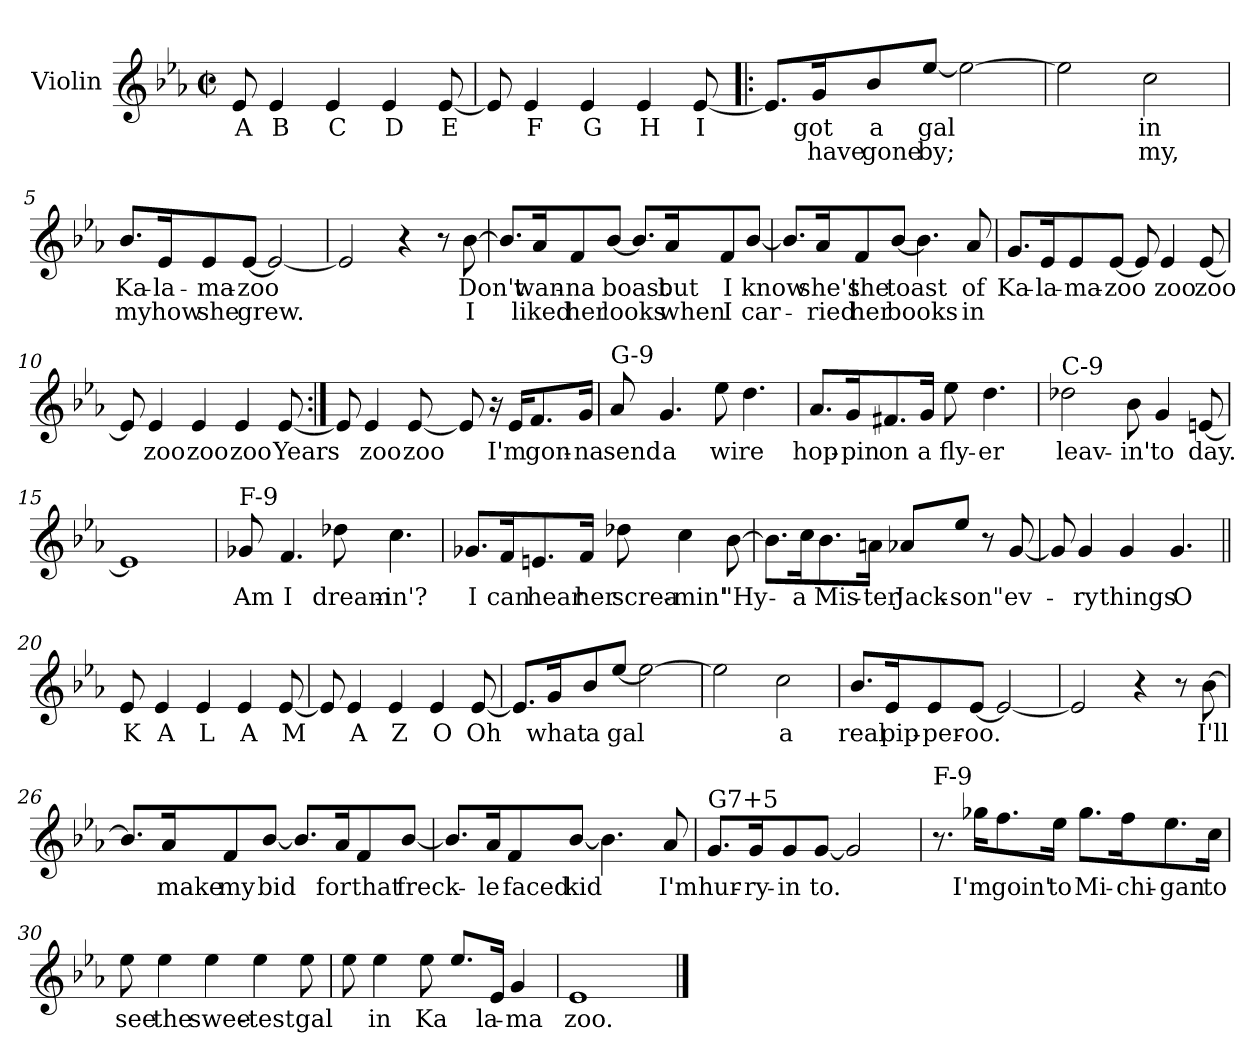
**kern	**text	**text
*part1	*part1	*part1
*staff1	*staff1	*staff1
*I"Violin	*	*
*I'Vln	*	*
*clefG2	*	*
*k[b-e-a-]	*	*
*E-:	*	*
*M2/2	*	*
*met(c|)	*	*
=1	=1	=1
8e-/	A	.
4e-/	B	.
4e-/	C	.
4e-/	D	.
[8e-/	E	.
=2	=2	=2
8e-/]	.	.
4e-/	F	.
4e-/	G	.
4e-/	H	.
[8e-/	I	.
=3!|:	=3!|:	=3!|:
8.e-/L]	.	.
16g/K	got	have
8b-/	a	gone
[8ee-/J	gal	by;
2ee-\_	.	.
=4	=4	=4
2ee-\]	.	.
2cc\	in	my,
=5	=5	=5
8.b-/L	Ka-	my
16e-/K	-la-	how
8e-/	-ma-	she
[8e-/J	-zoo	grew.
2e-/_	.	.
=6	=6	=6
2e-/]	.	.
4r	.	.
8r	.	.
[8b-\	Don't	I
!!LO:LB:g=z
=7	=7	=7
8.b-/L]	.	.
16a-/K	wan-	liked
8f/	-na	her
[8b-/J	boast	looks
8.b-/L]	.	.
16a-/K	but	when
8f/	I	I
[8b-/J	know	car-
=8	=8	=8
8.b-/L]	.	.
16a-/K	she's	ried
8f/	the	her
[8b-/J	toast	books
4.b-\]	.	.
8a-/	of	in
=9	=9	=9
8.g/L	Ka-	.
16e-/K	-la-	.
8e-/	-ma-	.
[8e-/J	-zoo	.
8e-/]	.	.
4e-/	zoo	.
[8e-/	zoo	.
=10	=10	=10
8e-/]	.	.
4e-/	zoo	.
4e-/	zoo	.
4e-/	zoo	.
[8e-/	Years	.
=11:|!	=11:|!	=11:|!
8e-/]	.	.
4e-/	zoo	.
[8e-/	zoo	.
8e-/]	.	.
16r	.	.
16e-/KL	I'm	.
8.f/	gon-	.
16g/Jk	-na	.
!!LO:LB:g=z
=12	=12	=12
!LO:TX:a:t=G-9	!	!
8a-/	send	.
4.g/	a	.
8ee-\	wire	.
4.dd\	.	.
=13	=13	=13
8.a-/L	hop-	.
16g/K	pin	.
8.f#X/	on	.
16g/Jk	a	.
8ee-\	fly-	.
4.dd\	-er	.
=14	=14	=14
!LO:TX:a:t=C-9	!	!
2dd-X\	leav-	.
8b-\	-in'	.
4g/	to	.
[8en/	day.	.
=15	=15	=15
1e]	.	.
=16	=16	=16
!LO:TX:a:t=F-9	!	!
8g-X/	Am	.
4.f/	I	.
8dd-X\	dream-	.
4.cc\	-in'?	.
!!LO:LB:g=z
=17	=17	=17
8.g-X/L	I	.
16f/K	can	.
8.en/	hear	.
16f/Jk	her	.
8dd-X\	screa-	.
4cc\	-min'	.
[8b-\	"Hy-	.
=18	=18	=18
8.b-\L]	.	.
16cc\K	a	.
8.b-\	Mis-	.
16an\Jk	-ter	.
8a-X/L	Jack-	.
8ee-/J	-son"	.
8r	.	.
[8g/	ev-	.
=19	=19	=19
8g/]	.	.
4g/	ry	.
4g/	things	.
4.g/	O	.
=20||	=20||	=20||
8e-/	K	.
4e-/	A	.
4e-/	L	.
4e-/	A	.
[8e-/	M	.
!!LO:LB:g=z
=21	=21	=21
8e-/]	.	.
4e-/	A	.
4e-/	Z	.
4e-/	O	.
[8e-/	Oh	.
=22	=22	=22
8.e-/L]	.	.
16g/K	what	.
8b-/	a	.
[8ee-/J	gal	.
2ee-\_	.	.
=23	=23	=23
2ee-\]	.	.
2cc\	a	.
=24	=24	=24
8.b-/L	real	.
16e-/K	pip-	.
8e-/	-per-	.
[8e-/J	-oo.	.
2e-/_	.	.
=25	=25	=25
2e-/]	.	.
4r	.	.
8r	.	.
[8b-\	I'll	.
=26	=26	=26
8.b-/L]	.	.
16a-/K	make	.
8f/	my	.
[8b-/J	bid	.
8.b-/L]	.	.
16a-/K	for	.
8f/	that	.
[8b-/J	freck-	.
!!LO:LB:g=z
=27	=27	=27
8.b-/L]	.	.
16a-/K	le	.
8f/	faced	.
[8b-/J	kid	.
4.b-\]	.	.
8a-/	I'm	.
=28	=28	=28
!LO:TX:a:t=G7+5	!	!
8.g/L	hur-	.
16g/K	-ry-	.
8g/	-in	.
[8g/J	to.	.
2g/]	.	.
=29	=29	=29
!LO:TX:a:t=F-9	!	!
8.r	.	.
16gg-X\KL	I'm	.
8.ff\	goin'	.
16ee-\Jk	to	.
8.gg-\L	Mi-	.
16ff\K	-chi-	.
8.ee-\	-gan	.
16cc\Jk	to	.
=30	=30	=30
8ee-\	see	.
4ee-\	the	.
4ee-\	swee-	.
4ee-\	-test	.
8ee-\	gal	.
!!LO:LB:g=z
=31	=31	=31
8ee-\	.	.
4ee-\	in	.
8ee-\	Ka	.
8.ee-/L	.	.
16e-/Jk	la-	.
4g/	-ma	.
=32	=32	=32
1e-	zoo.	.
==	==	==
*-	*-	*-
